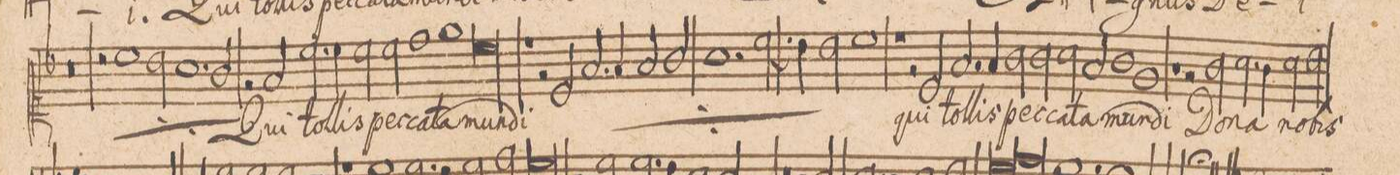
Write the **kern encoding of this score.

**kern	**text
*I"CANTVS.[1]	*
*clefC1	*
*k[b-]	*
*met(c|)	*
*M2/1	*
0r	.
=28-	=28-
2r	.
*	*ij
1cc	A-
2b-\	-gnus
=29-	=29-
1.a	De-
2g/	i
*	*Xij
=30-	=30-
2r	.
2f/	Qui
2.cc\	tol-
4cc\	-lis
=31-	=31-
2cc\	pec-
2cc\	-ca-
1dd	-ta
=32-	=32-
1ee	mun-
00cc	-di
=33-	=33-
=34-	=34-
1r	.
=35-	=35-
2r	.
*	*ij
2c/	Qui
2.f/	tol-
4f/	-lis
=36-	=36-
2f/	pec-
2g/	-ca-
1.a	-ta
=37-	=37-
[<2cc\	mun-
4cc\]	.
4b-\	.
2b-\	.
=38-	=38-
1cc	-di
*	*Xij
1r	.
=39-	=39-
2r	.
2c/	qui
2.f/	tol-
4f/	-lis
=40-	=40-
2g\	pec-
2g\	-ca-
2a\	-ta
2f/	mun-
=41-	=41-
1g	.
1e	-di
=42-	=42-
1r	.
2r	.
2g\	Do-
=43-	=43-
2.a\	.
4g\	-na
2a\	no-
2b-\	-bis
=44-	=44-
*-	*-
